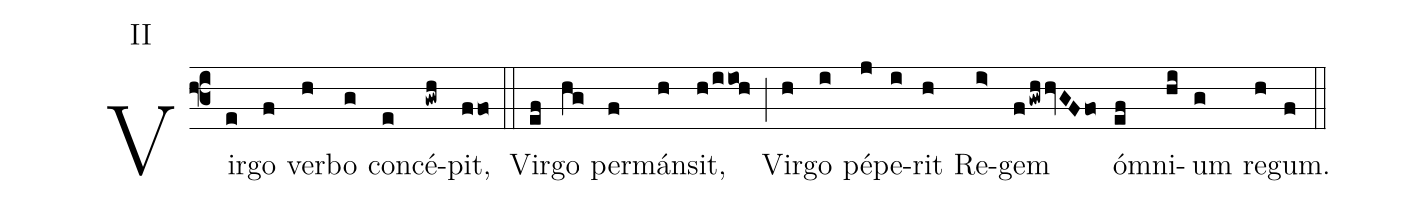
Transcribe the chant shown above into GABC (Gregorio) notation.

annotation: II;
%%
(f3)Vir(e)go(f) ver(h)bo(g) con(e)cé(gwh)pit,(ffo) (::) Vir(ef)go(hg) per(f)mán(h)sit,(h/iioh) (;) Vir(h)go(i) pé(j)pe(i)rit(h) Re(i>)gem(fgwhhvGFfo) óm(ef)ni(hi)um(g) re(h)gum.(f) (::)
